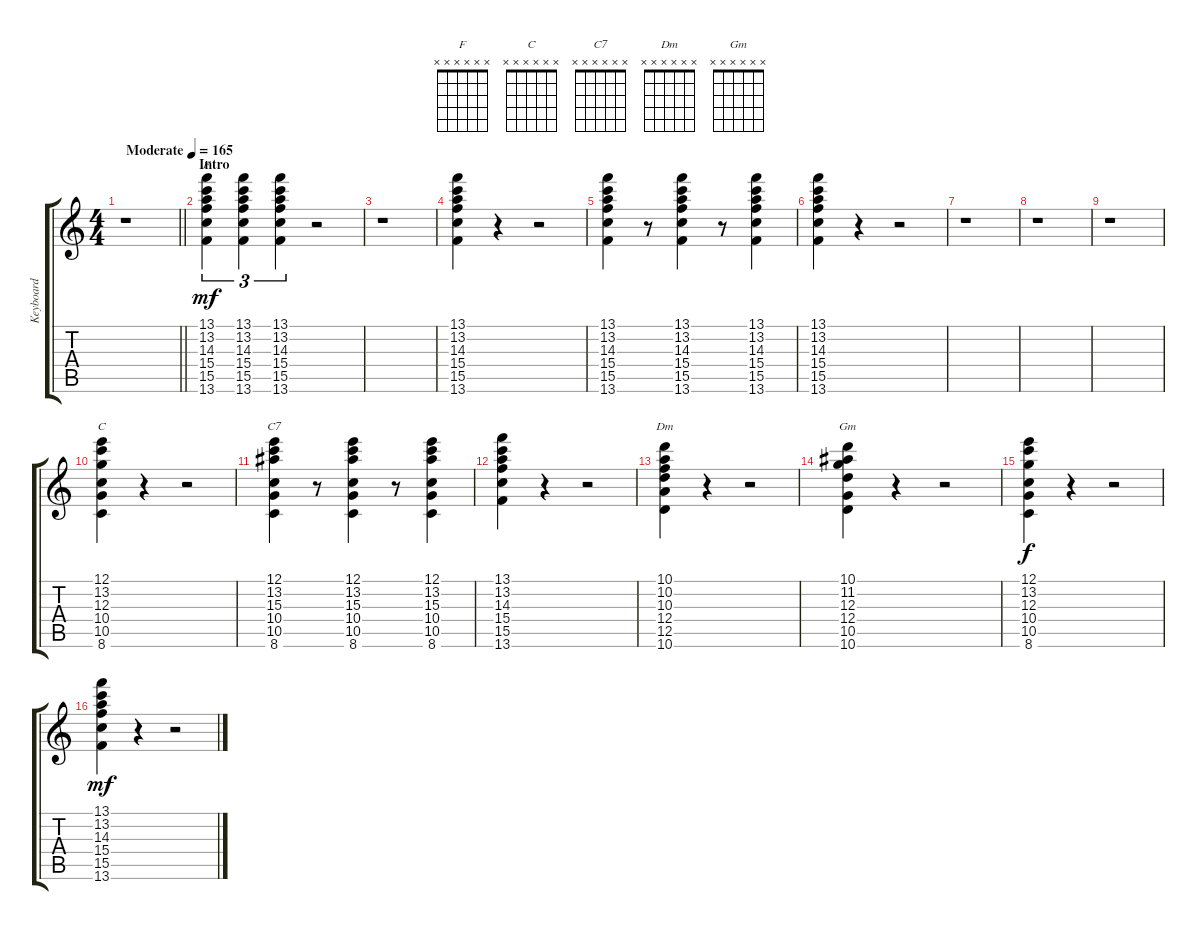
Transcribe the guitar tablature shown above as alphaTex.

\track ("Keyboard" "Keyboard") {instrument electricguitarjazz}
\staff {score tabs}
\tuning (E4 B3 G3 D3 A2 E2) {hide}
\chord ("F" x x x x x x)
\chord ("C" x x x x x x)
\chord ("C7" x x x x x x)
\chord ("Dm" x x x x x x)
\chord ("Gm" x x x x x x)
\ts (4 4)
\tempo (165 "Moderate")
\clef g2
\barLineRight lightlight
\ks c
r.1{dy mf instrument electricguitarjazz} |
\section ("" "Intro")
(13.1 13.2 14.3 15.4 15.5 13.6).4{tu (3 2) ch "F"} (13.1 13.2 14.3 15.4 15.5 13.6).4{tu (3 2)} (13.1 13.2 14.3 15.4 15.5 13.6).4{tu (3 2)} r.2 |
r.1 |
(13.1 13.2 14.3 15.4 15.5 13.6).4 r.4 r.2 |
(13.1 13.2 14.3 15.4 15.5 13.6).4 r.8 (13.1 13.2 14.3 15.4 15.5 13.6).4 r.8 (13.1 13.2 14.3 15.4 15.5 13.6).4 |
(13.1 13.2 14.3 15.4 15.5 13.6).4 r.4 r.2 |
r.1 |
r.1 |
r.1 |
(12.1 13.2 12.3 10.4 10.5 8.6).4{ch "C"} r.4 r.2 |
(12.1 13.2 15.3 10.4 10.5 8.6).4{ch "C7"} r.8 (12.1 13.2 15.3 10.4 10.5 8.6).4 r.8 (12.1 13.2 15.3 10.4 10.5 8.6).4 |
(13.1 13.2 14.3 15.4 15.5 13.6).4 r.4 r.2 |
(10.1 10.2 10.3 12.4 12.5 10.6).4{ch "Dm"} r.4 r.2 |
(10.1 11.2 12.3 12.4 10.5 10.6).4{ch "Gm"} r.4 r.2 |
(12.1 13.2 12.3 10.4 10.5 8.6).4{dy f} r.4 r.2 |
(13.1 13.2 14.3 15.4 15.5 13.6).4{dy mf} r.4 r.2
